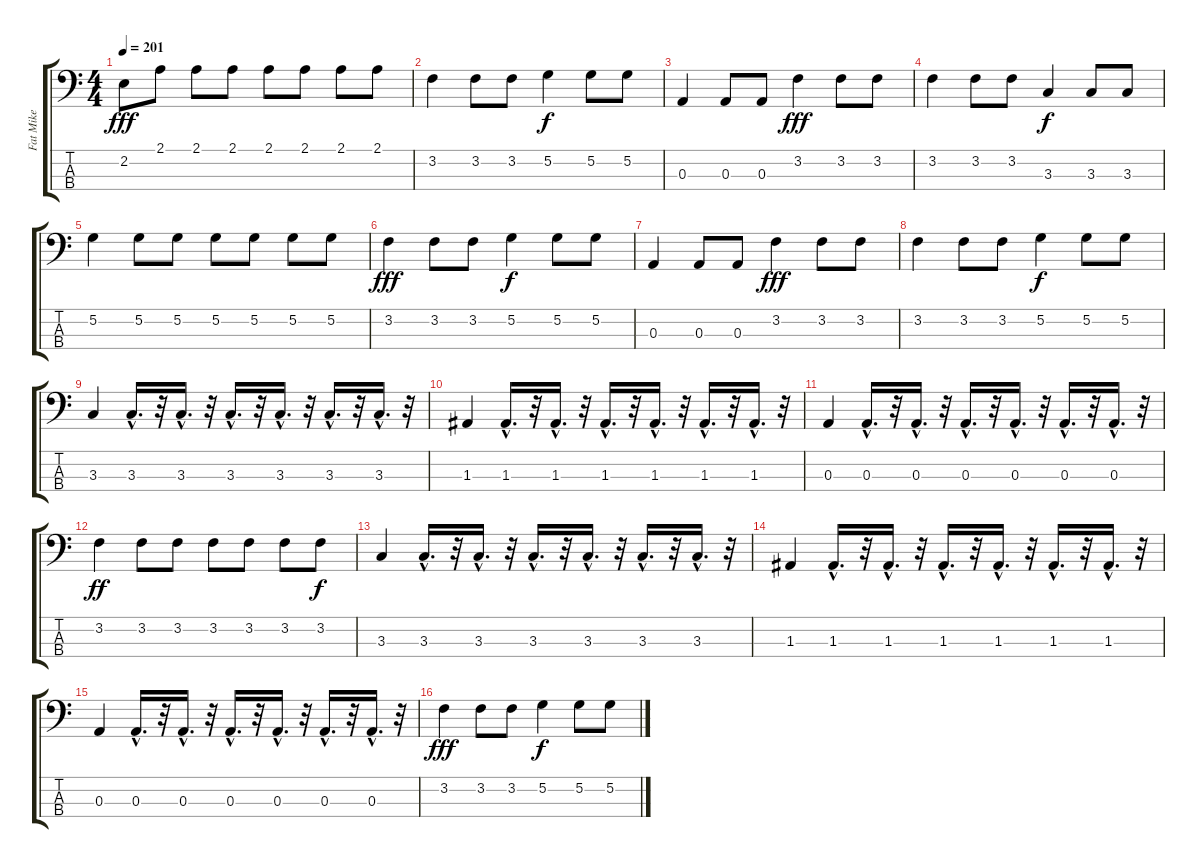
\track ("Fat Mike " "Fat Mike ") {instrument electricbasspick}
\staff {score tabs}
\tuning (G2 D2 A1 E1) {hide}
\ts (4 4)
\tempo 201
\clef f4
\ks c
2.2.8{dy fff} 2.1.8 2.1.8 2.1.8 2.1.8 2.1.8 2.1.8 2.1.8 |
3.2.4 3.2.8 3.2.8 5.2.4{dy f} 5.2.8 5.2.8 |
0.3.4 0.3.8 0.3.8 3.2.4{dy fff} 3.2.8 3.2.8 |
3.2.4 3.2.8 3.2.8 3.3.4{dy f} 3.3.8 3.3.8 |
5.2.4 5.2.8 5.2.8 5.2.8 5.2.8 5.2.8 5.2.8 |
3.2.4{dy fff} 3.2.8 3.2.8 5.2.4{dy f} 5.2.8 5.2.8 |
0.3.4 0.3.8 0.3.8 3.2.4{dy fff} 3.2.8 3.2.8 |
3.2.4 3.2.8 3.2.8 5.2.4{dy f} 5.2.8 5.2.8 |
3.3.4 3.3{hac}.16{d} r.32 3.3{hac}.16{d} r.32 3.3{hac}.16{d} r.32 3.3{hac}.16{d} r.32 3.3{hac}.16{d} r.32 3.3{hac}.16{d} r.32 |
1.3.4 1.3{hac}.16{d} r.32 1.3{hac}.16{d} r.32 1.3{hac}.16{d} r.32 1.3{hac}.16{d} r.32 1.3{hac}.16{d} r.32 1.3{hac}.16{d} r.32 |
0.3.4 0.3{hac}.16{d} r.32 0.3{hac}.16{d} r.32 0.3{hac}.16{d} r.32 0.3{hac}.16{d} r.32 0.3{hac}.16{d} r.32 0.3{hac}.16{d} r.32 |
3.2.4{dy ff} 3.2.8 3.2.8 3.2.8 3.2.8 3.2.8 3.2.8{dy f} |
3.3.4 3.3{hac}.16{d} r.32 3.3{hac}.16{d} r.32 3.3{hac}.16{d} r.32 3.3{hac}.16{d} r.32 3.3{hac}.16{d} r.32 3.3{hac}.16{d} r.32 |
1.3.4 1.3{hac}.16{d} r.32 1.3{hac}.16{d} r.32 1.3{hac}.16{d} r.32 1.3{hac}.16{d} r.32 1.3{hac}.16{d} r.32 1.3{hac}.16{d} r.32 |
0.3.4 0.3{hac}.16{d} r.32 0.3{hac}.16{d} r.32 0.3{hac}.16{d} r.32 0.3{hac}.16{d} r.32 0.3{hac}.16{d} r.32 0.3{hac}.16{d} r.32 |
3.2.4{dy fff} 3.2.8 3.2.8 5.2.4{dy f} 5.2.8 5.2.8
